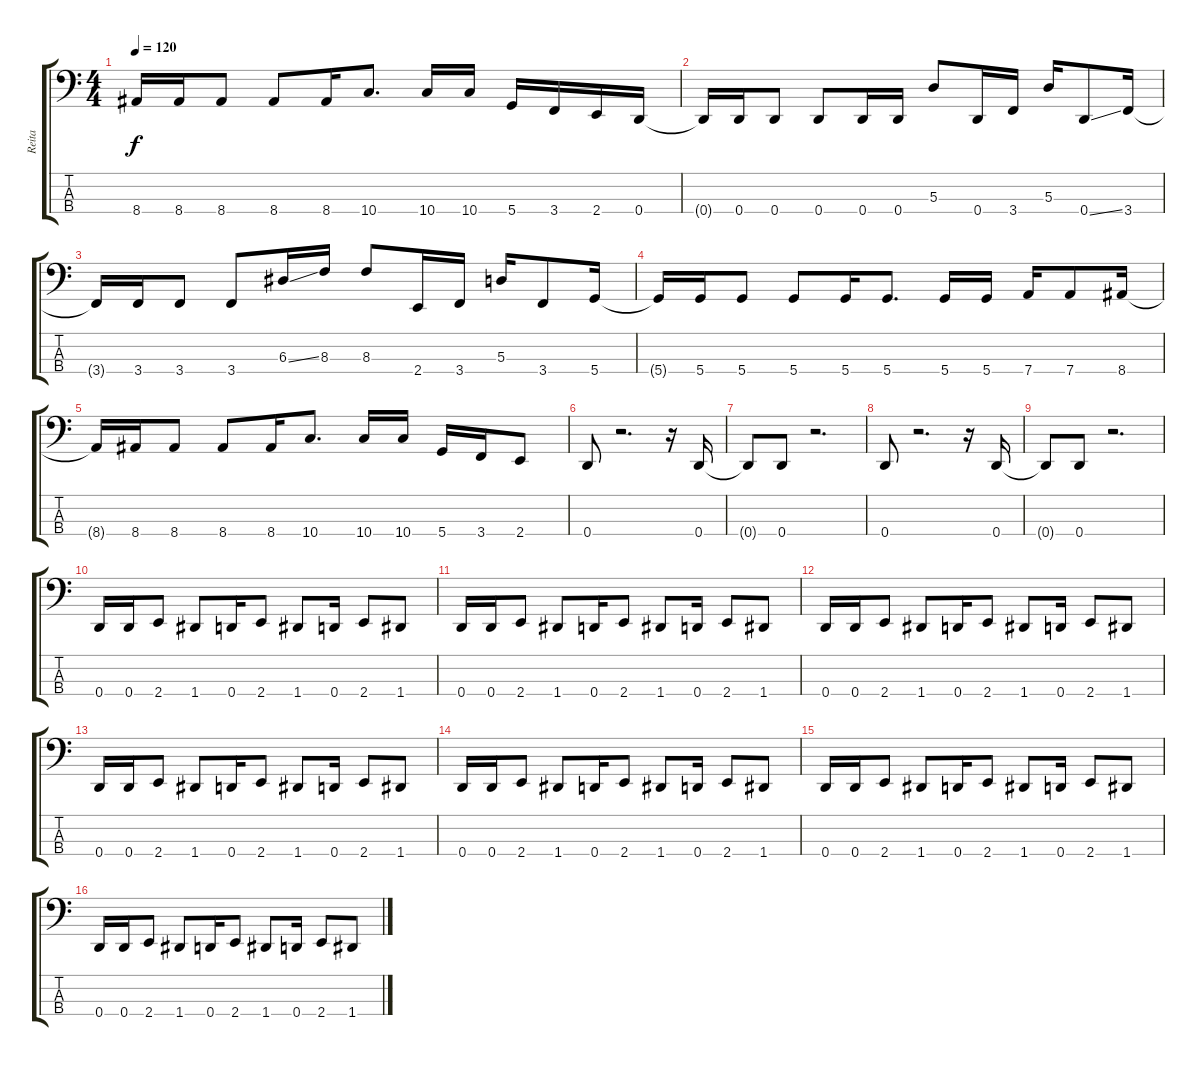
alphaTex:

\track ("Reita" "Reita") {instrument electricbasspick}
\staff {score tabs}
\tuning (G2 D2 A1 D1) {hide}
\ts (4 4)
\tempo 120
\clef f4
\ks c
8.4{t}.16{dy f} 8.4.16 8.4.8 8.4.8 8.4.16 10.4.8{d} 10.4.16 10.4.16 5.4.16 3.4.16 2.4.16 0.4.16 |
0.4{t}.16 0.4.16 0.4.8 0.4.8 0.4.16 0.4.16 5.3.8 0.4.16 3.4.16 5.3.16 0.4{ss}.8 3.4.16 |
3.4{t}.16 3.4.16 3.4.8 3.4.8 6.3{ss}.16 8.3.16 8.3.8 2.4.16 3.4.16 5.3.16 3.4.8 5.4.16 |
5.4{t}.16 5.4.16 5.4.8 5.4.8 5.4.16 5.4.8{d} 5.4.16 5.4.16 7.4.16 7.4.8 8.4.16 |
8.4{t}.16 8.4.16 8.4.8 8.4.8 8.4.16 10.4.8{d} 10.4.16 10.4.16 5.4.16 3.4.16 2.4.8 |
0.4.8 r.2{d} r.16 0.4.16 |
0.4{t}.8 0.4.8 r.2{d} |
0.4.8 r.2{d} r.16 0.4.16 |
0.4{t}.8 0.4.8 r.2{d} |
0.4.16 0.4.16 2.4.8 1.4.8 0.4.16 2.4.8 1.4.8 0.4.16 2.4.8 1.4.8 |
0.4.16 0.4.16 2.4.8 1.4.8 0.4.16 2.4.8 1.4.8 0.4.16 2.4.8 1.4.8 |
0.4.16 0.4.16 2.4.8 1.4.8 0.4.16 2.4.8 1.4.8 0.4.16 2.4.8 1.4.8 |
0.4.16 0.4.16 2.4.8 1.4.8 0.4.16 2.4.8 1.4.8 0.4.16 2.4.8 1.4.8 |
0.4.16 0.4.16 2.4.8 1.4.8 0.4.16 2.4.8 1.4.8 0.4.16 2.4.8 1.4.8 |
0.4.16 0.4.16 2.4.8 1.4.8 0.4.16 2.4.8 1.4.8 0.4.16 2.4.8 1.4.8 |
0.4.16 0.4.16 2.4.8 1.4.8 0.4.16 2.4.8 1.4.8 0.4.16 2.4.8 1.4.8
